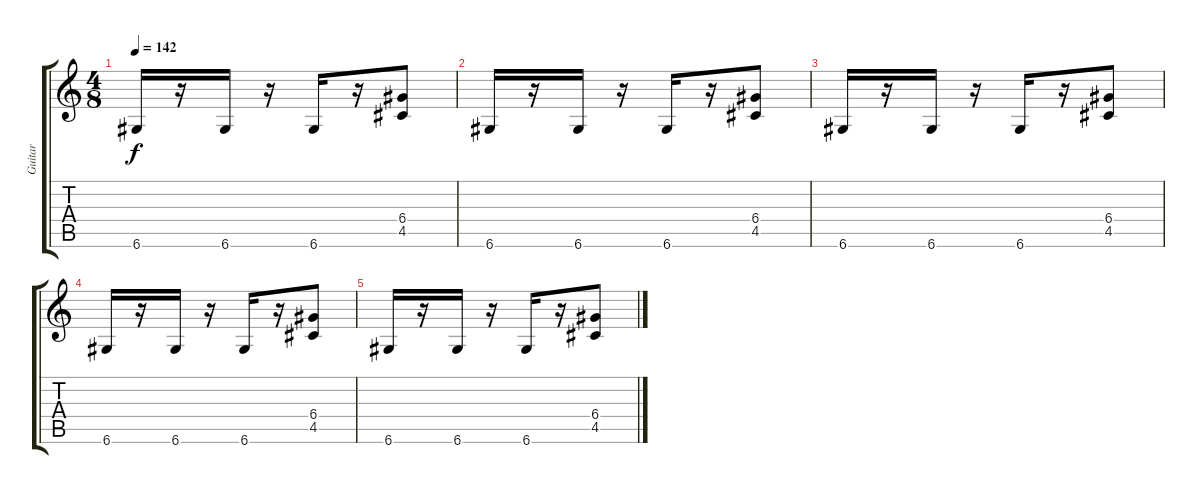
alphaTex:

\track ("Guitar" "Guitar") {instrument overdrivenguitar}
\staff {score tabs}
\tuning (E4 B3 G3 D3 A2 D2) {hide}
\ts (4 8)
\tempo 142
\clef g2
\ks c
6.6.16{dy f} r.16 6.6.16 r.16 6.6.16 r.16 (6.4 4.5).8 |
6.6.16 r.16 6.6.16 r.16 6.6.16 r.16 (6.4 4.5).8 |
6.6.16 r.16 6.6.16 r.16 6.6.16 r.16 (6.4 4.5).8 |
6.6.16 r.16 6.6.16 r.16 6.6.16 r.16 (6.4 4.5).8 |
6.6.16 r.16 6.6.16 r.16 6.6.16 r.16 (6.4 4.5).8
